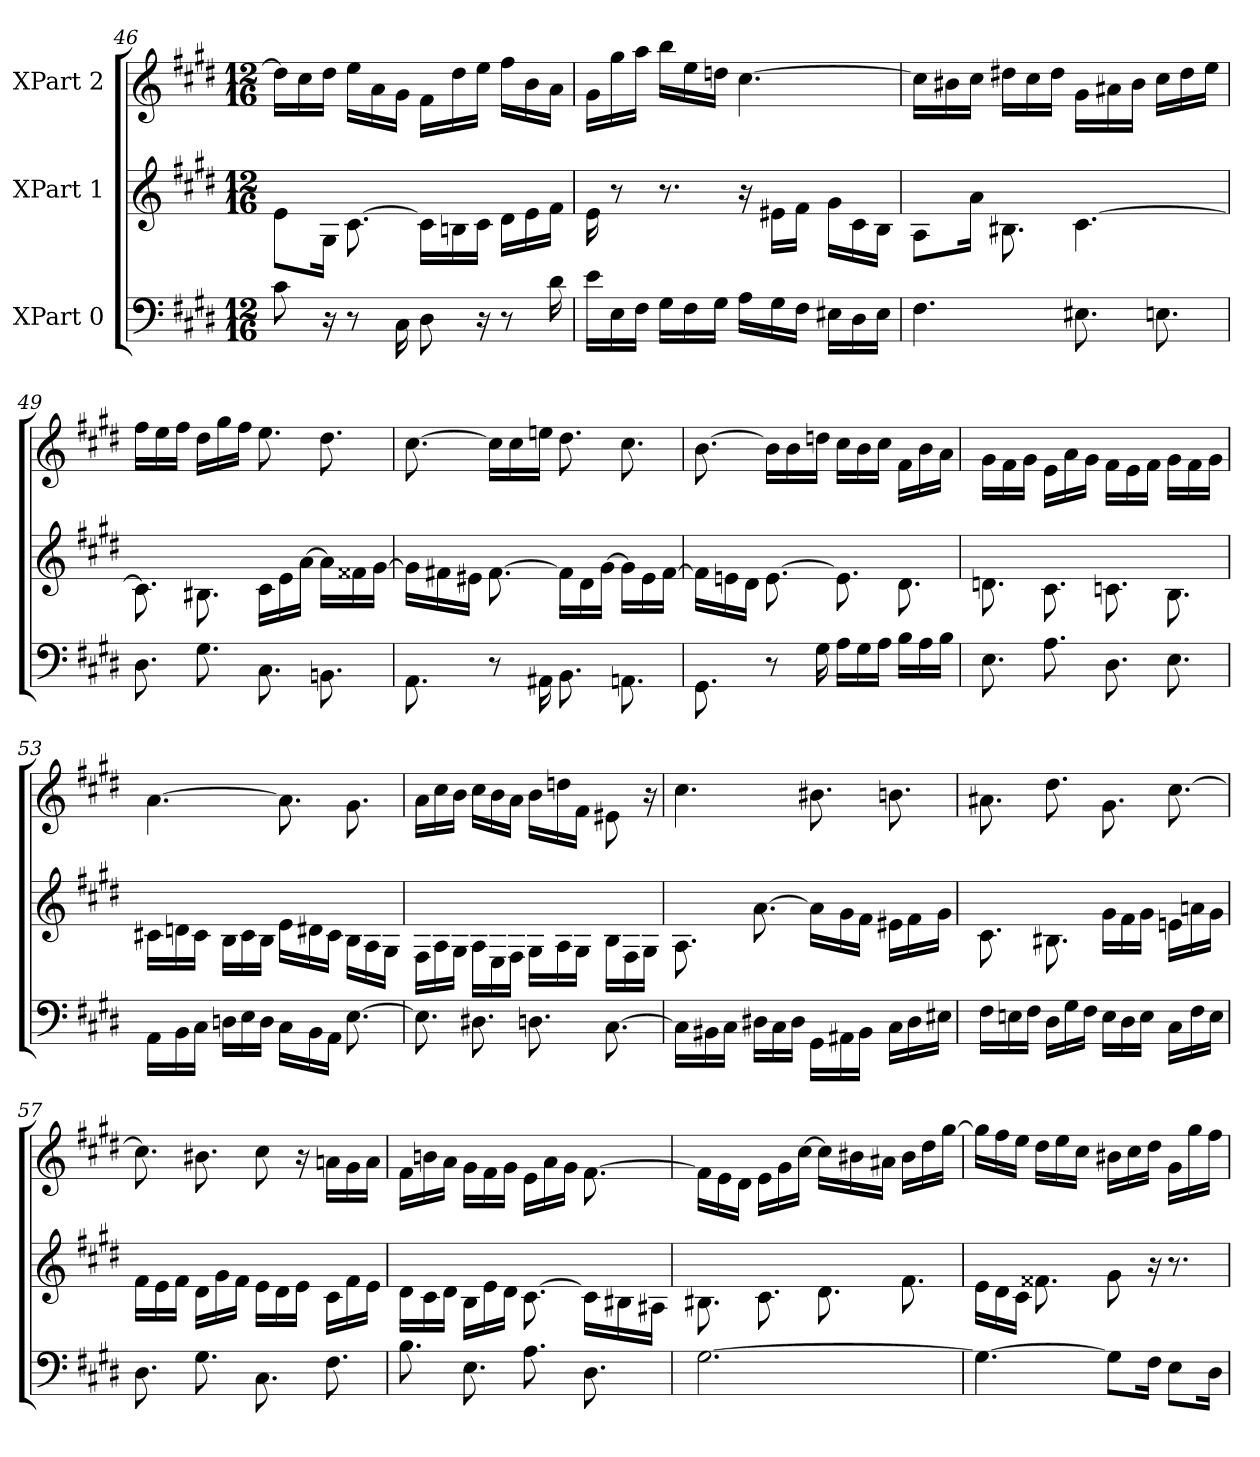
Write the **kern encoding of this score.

**kern	**kern	**kern
*part3	*part2	*part1
*staff3	*staff2	*staff1
*I"XPart 0	*I"XPart 1	*I"XPart 2
*clefF4	*clefG2	*clefG2
*k[f#c#g#d#]	*k[f#c#g#d#]	*k[f#c#g#d#]
*M12/16	*M12/16	*M12/16
=46	=46	=46
8c#\	8e\L	16dd#\L]
.	.	16cc#\
16r	16G#\J	16dd#\J
8r	[8.c#\	16ee\L
.	.	16a\
16C#\	.	16g#\J
8D#\	16c#\L]	16f#\L
.	16Bn\	16dd#\
16r	16c#\J	16ee\J
8r	16d#\L	16ff#\L
.	16e\	16b\
16d#\	16f#\J	16a\J
=47	=47	=47
16e\L	16e\	16g#\L
16E\	8r	16gg#\
16F#\J	.	16aa\J
16G#\L	8.r	16bb\L
16F#\	.	16ee\
16G#\J	.	16ddn\J
16A\L	16r	[4.cc#\
16G#\	16e#X\L	.
16F#\J	16f#\J	.
16E#X\L	16g#\L	.
16D#\	16c#\	.
16E#\J	16B\J	.
=48	=48	=48
4.F#\	8A\L	16cc#\L]
.	.	16b#X\
.	16a\J	16cc#\J
.	8.B#X\	16dd#X\L
.	.	16cc#\
.	.	16dd#\J
8.E#X\	[4.c#\	16g#\L
.	.	16a#X\
.	.	16b#\J
8.En\	.	16cc#\L
.	.	16dd#\
.	.	16ee\J
=49	=49	=49
8.D#\	8.c#\]	16ff#\L
.	.	16ee\
.	.	16ff#\J
8.G#\	8.B#X\	16dd#\L
.	.	16gg#\
.	.	16ff#\J
8.C#\	16c#\L	8.ee\
.	16e\	.
.	[16a\J	.
8.BBn\	16a\L]	8.dd#\
.	16f##X\	.
.	[16g#\J	.
=50	=50	=50
8.AA\	16g#\L]	[8.cc#\
.	16f#X\	.
.	16e#X\J	.
8r	[8.f#\	16cc#\L]
.	.	16cc#\
16AA#X\	.	16een\J
8.BB\	16f#\L]	8.dd#\
.	16d#\	.
.	[16g#\J	.
8.AAn\	16g#\L]	8.cc#\
.	16e#\	.
.	[16f#\J	.
=51	=51	=51
8.GG#\	16f#\L]	[8.b\
.	16en\	.
.	16d#\J	.
8r	[8.e\	16b\L]
.	.	16b\
16G#\	.	16ddn\J
16A\L	8.e\]	16cc#\L
16G#\	.	16b\
16A\J	.	16cc#\J
16B\L	8.d#\	16f#\L
16A\	.	16b\
16B\J	.	16a\J
=52	=52	=52
8.E\	8.dn\	16g#\L
.	.	16f#\
.	.	16g#\J
8.A\	8.c#\	16e\L
.	.	16a\
.	.	16g#\J
8.D#\	8.cn\	16f#\L
.	.	16e\
.	.	16f#\J
8.E\	8.B\	16g#\L
.	.	16f#\
.	.	16g#\J
=53	=53	=53
16AA\L	16c#X\L	[4.a\
16BB\	16dn\	.
16C#\J	16c#\J	.
16Dn\L	16B\L	.
16E\	16c#\	.
16D\J	16B\J	.
16C#\L	16e\L	8.a\]
16BB\	16d#X\	.
16AA\J	16c#\J	.
[8.E\	16B\L	8.g#\
.	16A\	.
.	16G#\J	.
=54	=54	=54
8.E\]	16F#\L	16a\L
.	16A\	16cc#\
.	16G#\J	16b\J
8.D#X\	16A\L	16cc#\L
.	16E\	16b\
.	16F#\J	16a\J
8.Dn\	16G#\L	16b\L
.	16A\	16ddn\
.	16G#\J	16f#\J
[8.C#\	16B\L	8e#X\
.	16F#\	.
.	16G#\J	16r
=55	=55	=55
16C#\L]	8.A\	4.cc#\
16BB#X\	.	.
16C#\J	.	.
16D#X\L	[8.a\	.
16C#\	.	.
16D#\J	.	.
16GG#\L	16a\L]	8.b#X\
16AA#X\	16g#\	.
16BB#\J	16f#\J	.
16C#\L	16e#X\L	8.bn\
16D#\	16f#\	.
16E#X\J	16g#\J	.
=56	=56	=56
16F#\L	8.c#\	8.a#X\
16En\	.	.
16F#\J	.	.
16D#\L	8.B#X\	8.dd#\
16G#\	.	.
16F#\J	.	.
16E\L	16g#\L	8.g#\
16D#\	16f#\	.
16E\J	16g#\J	.
16C#\L	16en\L	[8.cc#\
16F#\	16an\	.
16E\J	16g#\J	.
=57	=57	=57
8.D#\	16f#\L	8.cc#\]
.	16e\	.
.	16f#\J	.
8.G#\	16d#\L	8.b#X\
.	16g#\	.
.	16f#\J	.
8.C#\	16e\L	8cc#\
.	16d#\	.
.	16e\J	16r
8.F#\	16c#\L	16an\L
.	16f#\	16g#\
.	16e\J	16a\J
=58	=58	=58
8.B\	16d#\L	16f#\L
.	16c#\	16bn\
.	16d#\J	16a\J
8.E\	16B\L	16g#\L
.	16e\	16f#\
.	16d#\J	16g#\J
8.A\	[8.c#\	16e\L
.	.	16a\
.	.	16g#\J
8.D#\	16c#\L]	[8.f#\
.	16B#X\	.
.	16A#X\J	.
=59	=59	=59
[2.G#\	8.B#X\	16f#\L]
.	.	16e\
.	.	16d#\J
.	8.c#\	16e\L
.	.	16g#\
.	.	[16cc#\J
.	8.d#\	16cc#\L]
.	.	16b#X\
.	.	16a#X\J
.	8.f#\	16b#\L
.	.	16dd#\
.	.	[16gg#\J
=60	=60	=60
4.G#\_	16e\L	16gg#\L]
.	16d#\	16ff#\
.	16c#\J	16ee\J
.	8.f##X\	16dd#\L
.	.	16ee\
.	.	16cc#\J
8G#\L]	8g#\	16b#X\L
.	.	16cc#\
16F#\J	16r	16dd#\J
8E\L	8.r	16g#\L
.	.	16gg#\
16D#\J	.	16ff#\J
=	=	=
*-	*-	*-
